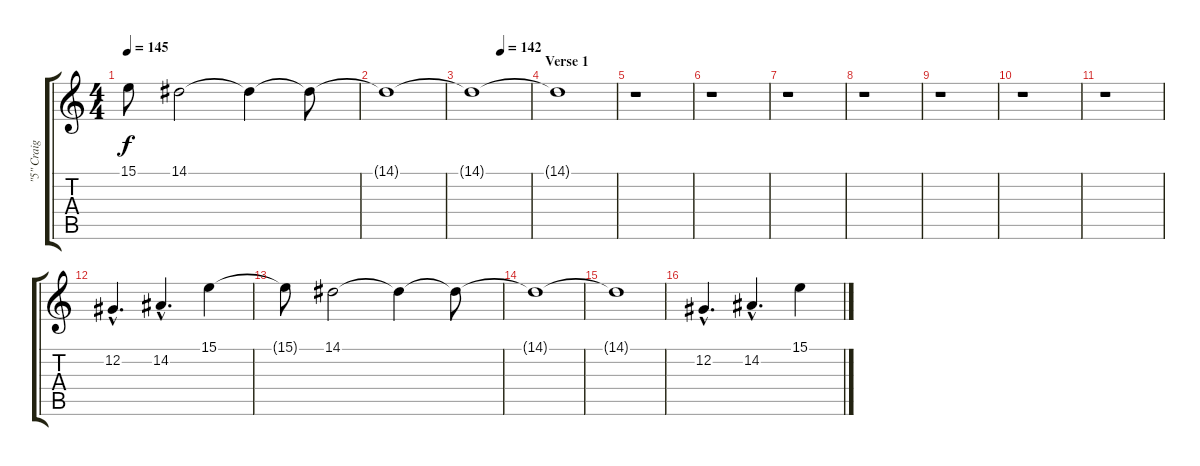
\track ("\"5\" Craig Jones (Sampler)" "\"5\" Craig ") {instrument sitar}
\staff {score tabs}
\tuning (Db4 Ab3 E3 B2 Gb2 B1) {hide}
\ts (4 4)
\tempo 145
\clef g2
\ks c
15.1{t}.8{dy f} 14.1.2 14.1{t}.4 14.1{t}.8 |
14.1{t}.1 |
\tempo (142 0.5)
14.1{t}.1 |
\section ("" "Verse 1")
14.1{t}.1 |
r.1 |
r.1 |
r.1 |
r.1 |
r.1 |
r.1 |
r.1 |
12.2{hac}.4{d} 14.2{hac}.4{d} 15.1.4 |
15.1{t}.8 14.1.2 14.1{t}.4 14.1{t}.8 |
14.1{t}.1 |
14.1{t}.1 |
12.2{hac}.4{d} 14.2{hac}.4{d} 15.1.4
